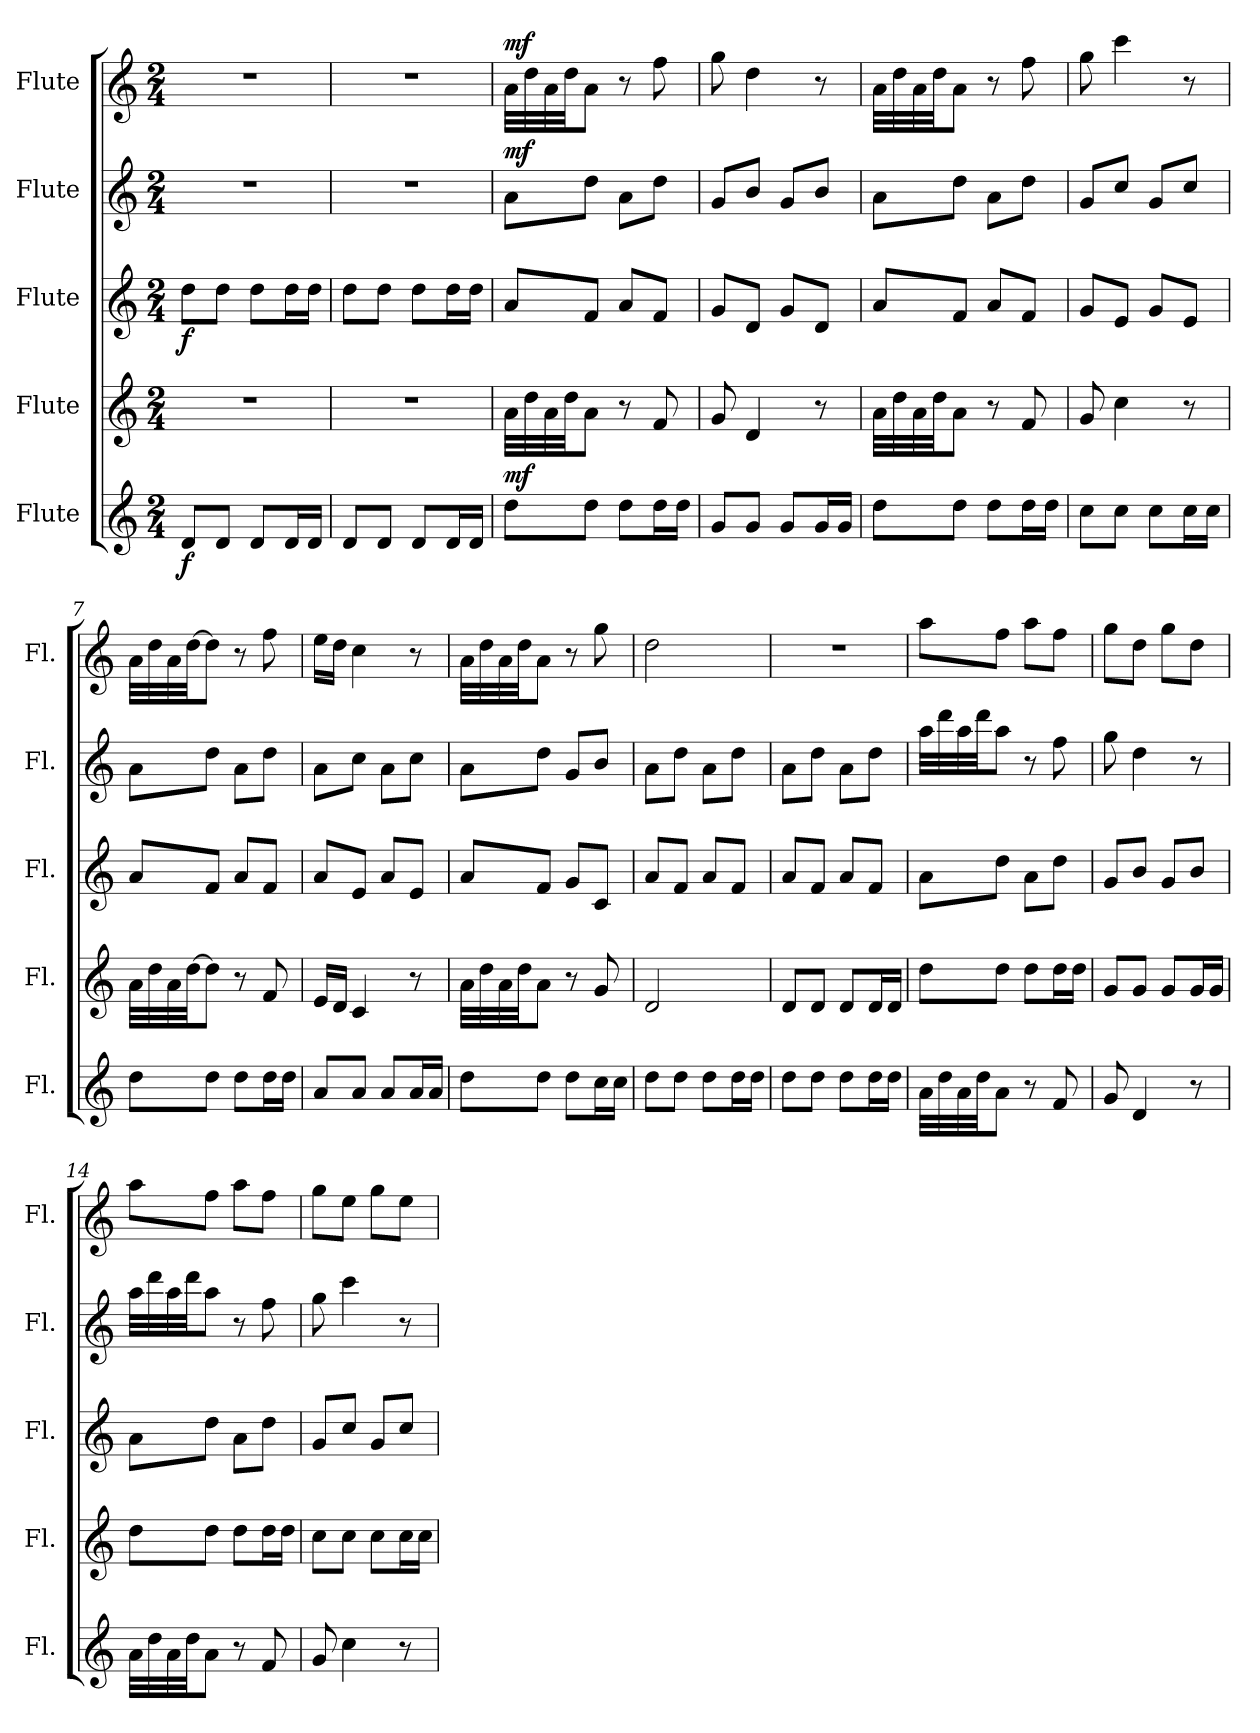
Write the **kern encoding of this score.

**kern	**dynam	**kern	**kern	**dynam	**kern	**dynam	**kern	**dynam
*part5	*part5	*part4	*part3	*part3	*part2	*part2	*part1	*part1
*staff5	*staff5	*staff4	*staff3	*staff3	*staff2	*staff2	*staff1	*staff1
*I"Flute	*	*I"Flute	*I"Flute	*	*I"Flute	*	*I"Flute	*
*I'Fl.	*	*I'Fl.	*I'Fl.	*	*I'Fl.	*	*I'Fl.	*
*clefG2	*	*clefG2	*clefG2	*	*clefG2	*	*clefG2	*
*k[]	*	*k[]	*k[]	*	*k[]	*	*k[]	*
*M2/4	*	*M2/4	*M2/4	*	*M2/4	*	*M2/4	*
*MM56	*	*MM56	*MM56	*	*MM56	*	*MM56	*
=1	=1	=1	=1	=1	=1	=1	=1	=1
!	!LO:DY:b	!	!	!LO:DY:b	!	!	!	!
8d/L	f	2r	8dd\L	f	2r	.	2r	.
8d/J	.	.	8dd\J	.	.	.	.	.
8d/L	.	.	8dd\L	.	.	.	.	.
16d/L	.	.	16dd\L	.	.	.	.	.
16d/JJ	.	.	16dd\JJ	.	.	.	.	.
=2	=2	=2	=2	=2	=2	=2	=2	=2
8d/L	.	2r	8dd\L	.	2r	.	2r	.
8d/J	.	.	8dd\J	.	.	.	.	.
8d/L	.	.	8dd\L	.	.	.	.	.
16d/L	.	.	16dd\L	.	.	.	.	.
16d/JJ	.	.	16dd\JJ	.	.	.	.	.
=3	=3	=3	=3	=3	=3	=3	=3	=3
!	!LO:DY:a	!	!	!LO:DY:b	!	!	!	!
!	!	!	!	!LO:DY:n=1:a	!	!LO:DY:a	!	!LO:DY:a
8dd\L	mf	32a\LLL	8a/L	mf mf	8a\L	mf	32a\LLL	mf
.	.	32dd\	.	.	.	.	32dd\	.
.	.	32a\	.	.	.	.	32a\	.
.	.	32dd\JJ	.	.	.	.	32dd\JJ	.
8dd\J	.	8a\J	8f/J	.	8dd\J	.	8a\J	.
8dd\L	.	8r	8a/L	.	8a\L	.	8r	.
16dd\L	.	8f/	8f/J	.	8dd\J	.	8ff\	.
16dd\JJ	.	.	.	.	.	.	.	.
=4	=4	=4	=4	=4	=4	=4	=4	=4
8g/L	.	8g/	8g/L	.	8g/L	.	8gg\	.
8g/J	.	4d/	8d/J	.	8b/J	.	4dd\	.
8g/L	.	.	8g/L	.	8g/L	.	.	.
16g/L	.	8r	8d/J	.	8b/J	.	8r	.
16g/JJ	.	.	.	.	.	.	.	.
=5	=5	=5	=5	=5	=5	=5	=5	=5
8dd\L	.	32a\LLL	8a/L	.	8a\L	.	32a\LLL	.
.	.	32dd\	.	.	.	.	32dd\	.
.	.	32a\	.	.	.	.	32a\	.
.	.	32dd\JJ	.	.	.	.	32dd\JJ	.
8dd\J	.	8a\J	8f/J	.	8dd\J	.	8a\J	.
8dd\L	.	8r	8a/L	.	8a\L	.	8r	.
16dd\L	.	8f/	8f/J	.	8dd\J	.	8ff\	.
16dd\JJ	.	.	.	.	.	.	.	.
=6	=6	=6	=6	=6	=6	=6	=6	=6
8cc\L	.	8g/	8g/L	.	8g/L	.	8gg\	.
8cc\J	.	4cc\	8e/J	.	8cc/J	.	4ccc\	.
8cc\L	.	.	8g/L	.	8g/L	.	.	.
16cc\L	.	8r	8e/J	.	8cc/J	.	8r	.
16cc\JJ	.	.	.	.	.	.	.	.
!!LO:LB:g=z
=7	=7	=7	=7	=7	=7	=7	=7	=7
8dd\L	.	32a\LLL	8a/L	.	8a\L	.	32a\LLL	.
.	.	32dd\	.	.	.	.	32dd\	.
.	.	32a\	.	.	.	.	32a\	.
.	.	[32dd\JJ	.	.	.	.	[32dd\JJ	.
8dd\J	.	8dd\J]	8f/J	.	8dd\J	.	8dd\J]	.
8dd\L	.	8r	8a/L	.	8a\L	.	8r	.
16dd\L	.	8f/	8f/J	.	8dd\J	.	8ff\	.
16dd\JJ	.	.	.	.	.	.	.	.
=8	=8	=8	=8	=8	=8	=8	=8	=8
8a/L	.	16e/LL	8a/L	.	8a\L	.	16ee\LL	.
.	.	16d/JJ	.	.	.	.	16dd\JJ	.
8a/J	.	4c/	8e/J	.	8cc\J	.	4cc\	.
8a/L	.	.	8a/L	.	8a\L	.	.	.
16a/L	.	8r	8e/J	.	8cc\J	.	8r	.
16a/JJ	.	.	.	.	.	.	.	.
=9	=9	=9	=9	=9	=9	=9	=9	=9
8dd\L	.	32a\LLL	8a/L	.	8a\L	.	32a\LLL	.
.	.	32dd\	.	.	.	.	32dd\	.
.	.	32a\	.	.	.	.	32a\	.
.	.	32dd\JJ	.	.	.	.	32dd\JJ	.
8dd\J	.	8a\J	8f/J	.	8dd\J	.	8a\J	.
8dd\L	.	8r	8g/L	.	8g/L	.	8r	.
16cc\L	.	8g/	8c/J	.	8b/J	.	8gg\	.
16cc\JJ	.	.	.	.	.	.	.	.
=10	=10	=10	=10	=10	=10	=10	=10	=10
8dd\L	.	2d/	8a/L	.	8a\L	.	2dd\	.
8dd\J	.	.	8f/J	.	8dd\J	.	.	.
8dd\L	.	.	8a/L	.	8a\L	.	.	.
16dd\L	.	.	8f/J	.	8dd\J	.	.	.
16dd\JJ	.	.	.	.	.	.	.	.
=11	=11	=11	=11	=11	=11	=11	=11	=11
8dd\L	.	8d/L	8a/L	.	8a\L	.	2r	.
8dd\J	.	8d/J	8f/J	.	8dd\J	.	.	.
8dd\L	.	8d/L	8a/L	.	8a\L	.	.	.
16dd\L	.	16d/L	8f/J	.	8dd\J	.	.	.
16dd\JJ	.	16d/JJ	.	.	.	.	.	.
=12	=12	=12	=12	=12	=12	=12	=12	=12
32a\LLL	.	8dd\L	8a\L	.	32aa\LLL	.	8aa\L	.
32dd\	.	.	.	.	32ddd\	.	.	.
32a\	.	.	.	.	32aa\	.	.	.
32dd\JJ	.	.	.	.	32ddd\JJ	.	.	.
8a\J	.	8dd\J	8dd\J	.	8aa\J	.	8ff\J	.
8r	.	8dd\L	8a\L	.	8r	.	8aa\L	.
8f/	.	16dd\L	8dd\J	.	8ff\	.	8ff\J	.
.	.	16dd\JJ	.	.	.	.	.	.
!!LO:PB:g=z
=13	=13	=13	=13	=13	=13	=13	=13	=13
8g/	.	8g/L	8g/L	.	8gg\	.	8gg\L	.
4d/	.	8g/J	8b/J	.	4dd\	.	8dd\J	.
.	.	8g/L	8g/L	.	.	.	8gg\L	.
8r	.	16g/L	8b/J	.	8r	.	8dd\J	.
.	.	16g/JJ	.	.	.	.	.	.
=14	=14	=14	=14	=14	=14	=14	=14	=14
32a\LLL	.	8dd\L	8a\L	.	32aa\LLL	.	8aa\L	.
32dd\	.	.	.	.	32ddd\	.	.	.
32a\	.	.	.	.	32aa\	.	.	.
32dd\JJ	.	.	.	.	32ddd\JJ	.	.	.
8a\J	.	8dd\J	8dd\J	.	8aa\J	.	8ff\J	.
8r	.	8dd\L	8a\L	.	8r	.	8aa\L	.
8f/	.	16dd\L	8dd\J	.	8ff\	.	8ff\J	.
.	.	16dd\JJ	.	.	.	.	.	.
=15	=15	=15	=15	=15	=15	=15	=15	=15
8g/	.	8cc\L	8g/L	.	8gg\	.	8gg\L	.
4cc\	.	8cc\J	8cc/J	.	4ccc\	.	8ee\J	.
.	.	8cc\L	8g/L	.	.	.	8gg\L	.
8r	.	16cc\L	8cc/J	.	8r	.	8ee\J	.
.	.	16cc\JJ	.	.	.	.	.	.
=	=	=	=	=	=	=	=	=
*-	*-	*-	*-	*-	*-	*-	*-	*-
